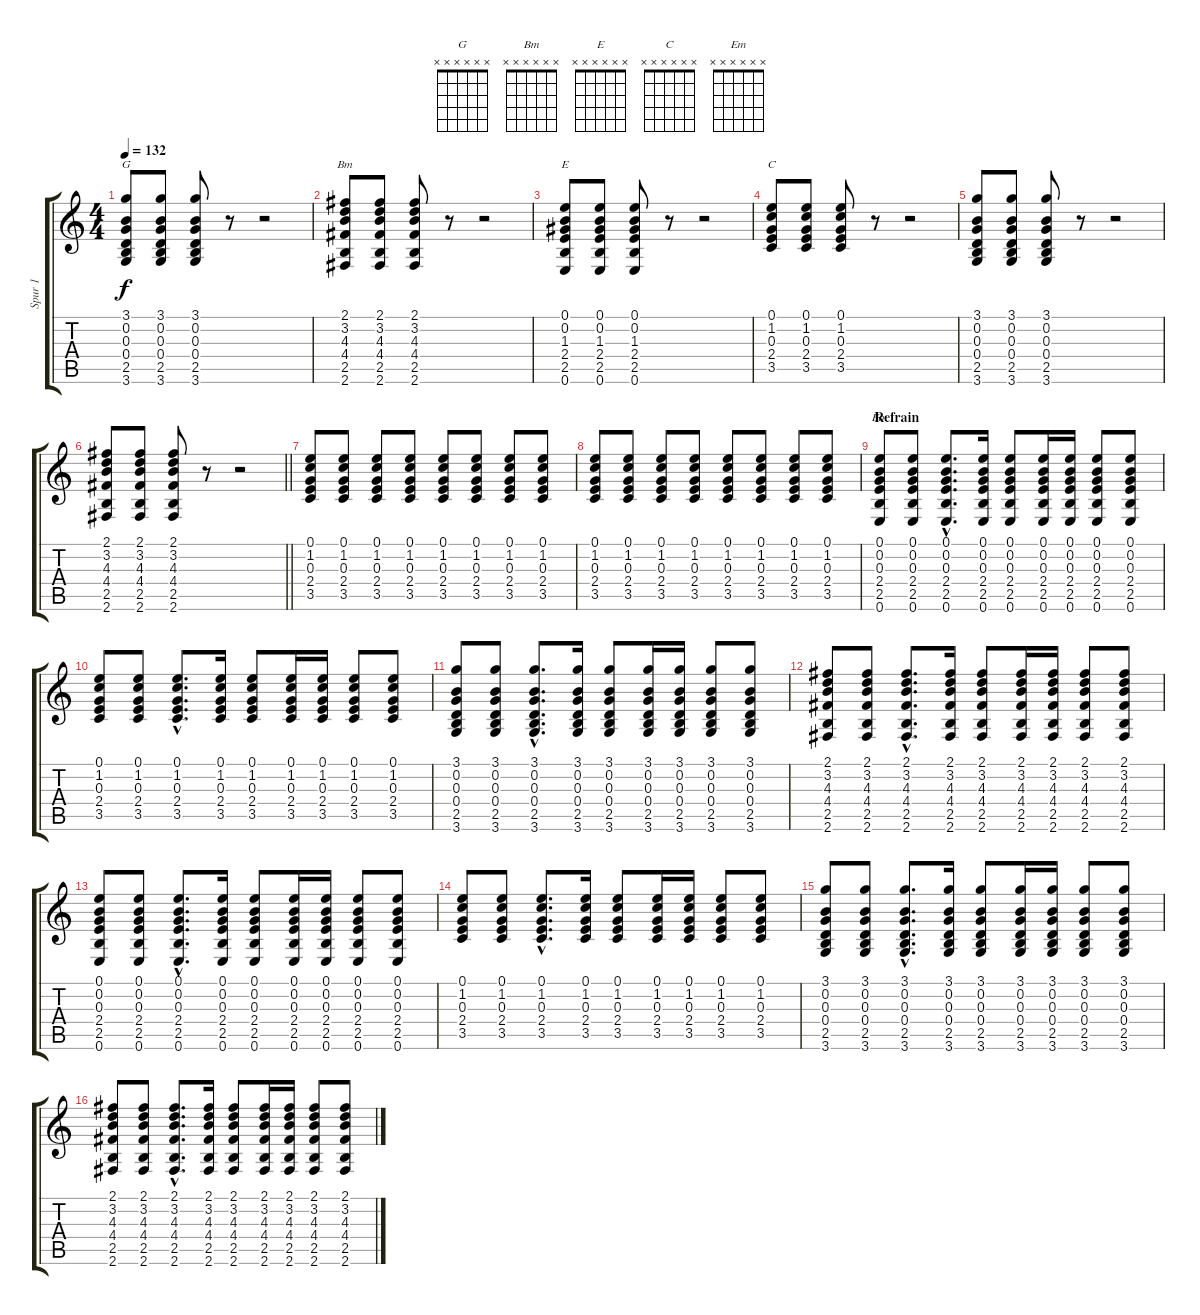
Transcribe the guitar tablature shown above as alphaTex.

\track ("Spur 1" "Spur 1") {instrument acousticguitarsteel}
\staff {score tabs}
\tuning (E4 B3 G3 D3 A2 E2) {hide}
\chord ("G" x x x x x x) {firstfret 0}
\chord ("Bm" x x x x x x) {firstfret 0}
\chord ("E" x x x x x x) {firstfret 0}
\chord ("C" x x x x x x) {firstfret 0}
\chord ("Em" x x x x x x) {firstfret 0}
\ts (4 4)
\tempo 132
\clef g2
\ks c
(3.1 0.2 0.3 0.4 2.5 3.6).8{ch "G" dy f} (3.1 0.2 0.3 0.4 2.5 3.6).8 (3.1 0.2 0.3 0.4 2.5 3.6).8 r.8 r.2 |
(2.1 3.2 4.3 4.4 2.5 2.6).8{ch "Bm"} (2.1 3.2 4.3 4.4 2.5 2.6).8 (2.1 3.2 4.3 4.4 2.5 2.6).8 r.8 r.2 |
(0.1 0.2 1.3 2.4 2.5 0.6).8{ch "E"} (0.1 0.2 1.3 2.4 2.5 0.6).8 (0.1 0.2 1.3 2.4 2.5 0.6).8 r.8 r.2 |
(0.1 1.2 0.3 2.4 3.5).8{ch "C"} (0.1 1.2 0.3 2.4 3.5).8 (0.1 1.2 0.3 2.4 3.5).8 r.8 r.2 |
(3.1 0.2 0.3 0.4 2.5 3.6).8 (3.1 0.2 0.3 0.4 2.5 3.6).8 (3.1 0.2 0.3 0.4 2.5 3.6).8 r.8 r.2 |
\barLineRight lightlight
(2.1 3.2 4.3 4.4 2.5 2.6).8 (2.1 3.2 4.3 4.4 2.5 2.6).8 (2.1 3.2 4.3 4.4 2.5 2.6).8 r.8 r.2 |
(0.1 1.2 0.3 2.4 3.5).8 (0.1 1.2 0.3 2.4 3.5).8 (0.1 1.2 0.3 2.4 3.5).8 (0.1 1.2 0.3 2.4 3.5).8 (0.1 1.2 0.3 2.4 3.5).8 (0.1 1.2 0.3 2.4 3.5).8 (0.1 1.2 0.3 2.4 3.5).8 (0.1 1.2 0.3 2.4 3.5).8 |
(0.1 1.2 0.3 2.4 3.5).8 (0.1 1.2 0.3 2.4 3.5).8 (0.1 1.2 0.3 2.4 3.5).8 (0.1 1.2 0.3 2.4 3.5).8 (0.1 1.2 0.3 2.4 3.5).8 (0.1 1.2 0.3 2.4 3.5).8 (0.1 1.2 0.3 2.4 3.5).8 (0.1 1.2 0.3 2.4 3.5).8 |
\section ("" "Refrain")
(0.1 0.2 0.3 2.4 2.5 0.6).8{ch "Em"} (0.1 0.2 0.3 2.4 2.5 0.6).8 (0.1{hac} 0.2{hac} 0.3{hac} 2.4{hac} 2.5{hac} 0.6{hac}).8{d} (0.1 0.2 0.3 2.4 2.5 0.6).16 (0.1 0.2 0.3 2.4 2.5 0.6).8 (0.1 0.2 0.3 2.4 2.5 0.6).16 (0.1 0.2 0.3 2.4 2.5 0.6).16 (0.1 0.2 0.3 2.4 2.5 0.6).8 (0.1 0.2 0.3 2.4 2.5 0.6).8 |
(0.1 1.2 0.3 2.4 3.5).8 (0.1 1.2 0.3 2.4 3.5).8 (0.1{hac} 1.2{hac} 0.3{hac} 2.4{hac} 3.5{hac}).8{d} (0.1 1.2 0.3 2.4 3.5).16 (0.1 1.2 0.3 2.4 3.5).8 (0.1 1.2 0.3 2.4 3.5).16 (0.1 1.2 0.3 2.4 3.5).16 (0.1 1.2 0.3 2.4 3.5).8 (0.1 1.2 0.3 2.4 3.5).8 |
(3.1 0.2 0.3 0.4 2.5 3.6).8 (3.1 0.2 0.3 0.4 2.5 3.6).8 (3.1{hac} 0.2{hac} 0.3{hac} 0.4{hac} 2.5{hac} 3.6{hac}).8{d} (3.1 0.2 0.3 0.4 2.5 3.6).16 (3.1 0.2 0.3 0.4 2.5 3.6).8 (3.1 0.2 0.3 0.4 2.5 3.6).16 (3.1 0.2 0.3 0.4 2.5 3.6).16 (3.1 0.2 0.3 0.4 2.5 3.6).8 (3.1 0.2 0.3 0.4 2.5 3.6).8 |
(2.1 3.2 4.3 4.4 2.5 2.6).8 (2.1 3.2 4.3 4.4 2.5 2.6).8 (2.1{hac} 3.2{hac} 4.3{hac} 4.4{hac} 2.5{hac} 2.6{hac}).8{d} (2.1 3.2 4.3 4.4 2.5 2.6).16 (2.1 3.2 4.3 4.4 2.5 2.6).8 (2.1 3.2 4.3 4.4 2.5 2.6).16 (2.1 3.2 4.3 4.4 2.5 2.6).16 (2.1 3.2 4.3 4.4 2.5 2.6).8 (2.1 3.2 4.3 4.4 2.5 2.6).8 |
(0.1 0.2 0.3 2.4 2.5 0.6).8 (0.1 0.2 0.3 2.4 2.5 0.6).8 (0.1{hac} 0.2{hac} 0.3{hac} 2.4{hac} 2.5{hac} 0.6{hac}).8{d} (0.1 0.2 0.3 2.4 2.5 0.6).16 (0.1 0.2 0.3 2.4 2.5 0.6).8 (0.1 0.2 0.3 2.4 2.5 0.6).16 (0.1 0.2 0.3 2.4 2.5 0.6).16 (0.1 0.2 0.3 2.4 2.5 0.6).8 (0.1 0.2 0.3 2.4 2.5 0.6).8 |
(0.1 1.2 0.3 2.4 3.5).8 (0.1 1.2 0.3 2.4 3.5).8 (0.1{hac} 1.2{hac} 0.3{hac} 2.4{hac} 3.5{hac}).8{d} (0.1 1.2 0.3 2.4 3.5).16 (0.1 1.2 0.3 2.4 3.5).8 (0.1 1.2 0.3 2.4 3.5).16 (0.1 1.2 0.3 2.4 3.5).16 (0.1 1.2 0.3 2.4 3.5).8 (0.1 1.2 0.3 2.4 3.5).8 |
(3.1 0.2 0.3 0.4 2.5 3.6).8 (3.1 0.2 0.3 0.4 2.5 3.6).8 (3.1{hac} 0.2{hac} 0.3{hac} 0.4{hac} 2.5{hac} 3.6{hac}).8{d} (3.1 0.2 0.3 0.4 2.5 3.6).16 (3.1 0.2 0.3 0.4 2.5 3.6).8 (3.1 0.2 0.3 0.4 2.5 3.6).16 (3.1 0.2 0.3 0.4 2.5 3.6).16 (3.1 0.2 0.3 0.4 2.5 3.6).8 (3.1 0.2 0.3 0.4 2.5 3.6).8 |
(2.1 3.2 4.3 4.4 2.5 2.6).8 (2.1 3.2 4.3 4.4 2.5 2.6).8 (2.1{hac} 3.2{hac} 4.3{hac} 4.4{hac} 2.5{hac} 2.6{hac}).8{d} (2.1 3.2 4.3 4.4 2.5 2.6).16 (2.1 3.2 4.3 4.4 2.5 2.6).8 (2.1 3.2 4.3 4.4 2.5 2.6).16 (2.1 3.2 4.3 4.4 2.5 2.6).16 (2.1 3.2 4.3 4.4 2.5 2.6).8 (2.1 3.2 4.3 4.4 2.5 2.6).8
